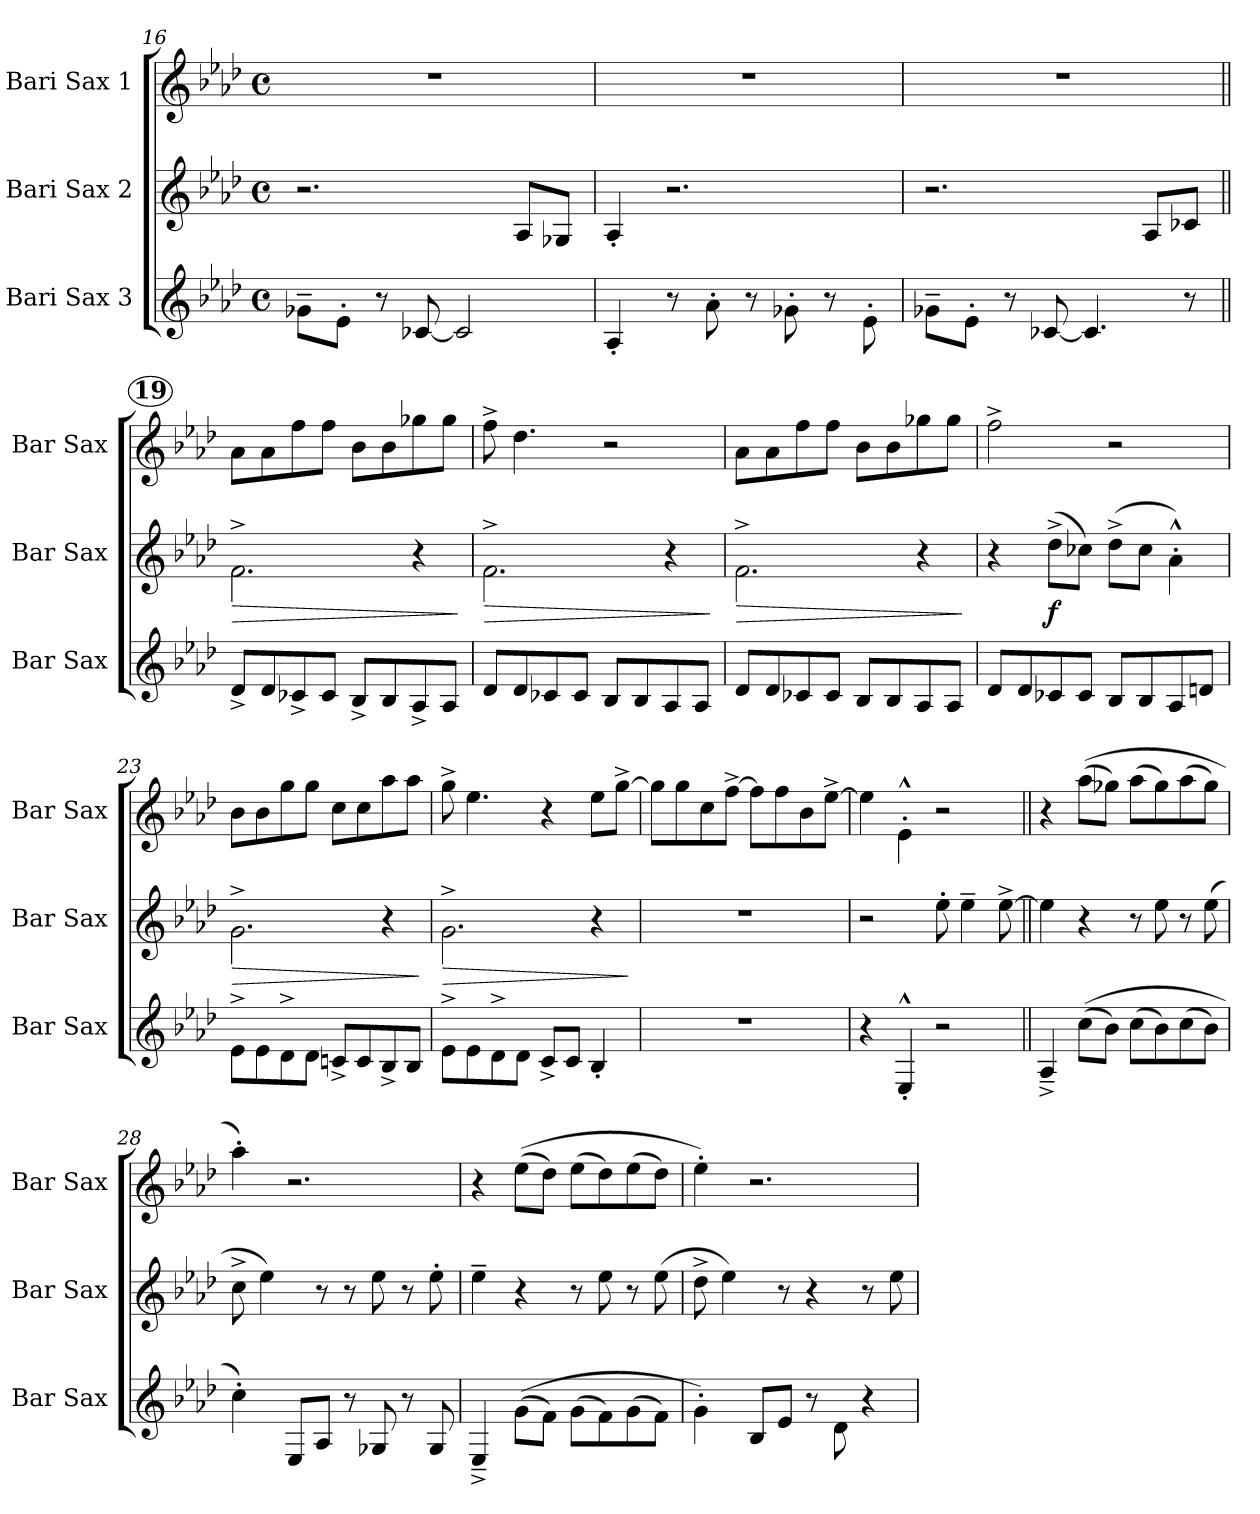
**kern	**kern	**dynam	**kern
*part3	*part2	*part2	*part1
*staff3	*staff2	*staff2	*staff1
*I"Bari Sax 3	*I"Bari Sax 2	*	*I"Bari Sax 1
*I'Bar Sax	*I'Bar Sax	*	*I'Bar Sax
*clefG2	*clefG2	*	*clefG2
*ITrd12c21	*ITrd12c21	*	*ITrd12c21
*k[b-e-a-d-]	*k[b-e-a-d-]	*	*k[b-e-a-d-]
*A-:	*A-:	*	*A-:
*M4/4	*M4/4	*	*M4/4
*met(c)	*met(c)	*	*met(c)
=16	=16	=16	=16
8G-X~>\L	2.r	.	1r
8E-'>\J	.	.	.
8r	.	.	.
[8C-X/	.	.	.
2C-/]	.	.	.
.	8AA-/L	.	.
.	8GG-X/J	.	.
=17	=17	=17	=17
4AA-'</	4AA-'</	.	1r
8r	2.r	.	.
8A-'>\	.	.	.
8r	.	.	.
8G-X'>\	.	.	.
8r	.	.	.
8E-'>\	.	.	.
=18	=18	=18	=18
8G-X~>\L	2.r	.	1r
8E-'>\J	.	.	.
8r	.	.	.
[8C-X/	.	.	.
4.C-/]	.	.	.
.	8AA-/L	.	.
8r	8C-X/J	.	.
!!LO:REH:place=s1:a:B:enc=circle:fs=11.2:t=19
=19||	=19||	=19||	=19||
!	!	!LO:HP:b	!
8D-^</L	2.F^>\	>	8A-\L
8D-/	.	.	8A-\
8C-X^</	.	.	8f\
8C-/J	.	.	8f\J
8BB-^</L	.	.	8B-\L
8BB-/	.	.	8B-\
8AA-^</	4r	.	8g-X\
8AA-/J	.	.	8g-\J
.	.	]	.
=20	=20	=20	=20
!	!	!LO:HP:b	!
8D-/L	2.F^>\	>	8f^>\
8D-/	.	.	4.d-\
8C-X/	.	.	.
8C-/J	.	.	.
8BB-/L	.	.	2r
8BB-/	.	.	.
8AA-/	4r	.	.
8AA-/J	.	.	.
.	.	]	.
=21	=21	=21	=21
!	!	!LO:HP:b	!
8D-/L	2.F^>\	>	8A-\L
8D-/	.	.	8A-\
8C-X/	.	.	8f\
8C-/J	.	.	8f\J
8BB-/L	.	.	8B-\L
8BB-/	.	.	8B-\
8AA-/	4r	.	8g-X\
8AA-/J	.	.	8g-\J
.	.	]	.
!!LO:LB:g=z
=22	=22	=22	=22
8D-/L	4r	.	2f^>\
8D-/	.	.	.
!	!	!LO:DY:b	!
8C-X/	(>8d-^>\L	f	.
8C-/J	8c-X\J)	.	.
8BB-/L	(>8d-^>\L	.	2r
8BB-/	8c-\J	.	.
8AA-/	4A-^^>'>\)	.	.
8Dn/J	.	.	.
=23	=23	=23	=23
!	!	!LO:HP:b	!
8E-^>\L	2.G^>\	>	8B-\L
8E-\	.	.	8B-\
8D-^>\	.	.	8g\
8D-\J	.	.	8g\J
8Cn^</L	.	.	8c\L
8C/	.	.	8c\
8BB-^</	4r	.	8a-\
8BB-/J	.	.	8a-\J
.	.	]	.
=24	=24	=24	=24
!	!	!LO:HP:b	!
8E-^>\L	2.G^>\	>	8g^>\
8E-\	.	.	4.e-\
8D-^>\	.	.	.
8D-\J	.	.	.
8C^</L	.	.	4r
8C/J	.	.	.
4BB-'</	4r	.	8e-\L
.	.	.	[8g^>\J
.	.	]	.
=25	=25	=25	=25
1r	1r	.	8g\L]
.	.	.	8g\
.	.	.	8c\
.	.	.	[8f^>\J
.	.	.	8f\L]
.	.	.	8f\
.	.	.	8B-\
.	.	.	[8e-^>\J
=26	=26	=26	=26
4r	2r	.	4e-\]
4EE-^^>'>/	.	.	4E-^^>'>\
2r	8e-'>\	.	2r
.	4e-~>\	.	.
.	[8e-^>\	.	.
=27||	=27||	=27||	=27||
4AA-^<~</	4e-\]	.	4r
(>(>8c\L	4r	.	(>(>8a-\L
8B-\J)	.	.	8g-X\J)
(>8c\L	8r	.	(>8a-\L
8B-\)	8e-\	.	8g-\)
(>8c\	8r	.	(>8a-\
8B-\J)	(>8e-\	.	8g-\J)
=28	=28	=28	=28
4c'>\)	8c^>\	.	4a-'>\)
.	4e-\)	.	.
8EE-/L	.	.	2.r
8AA-/J	8r	.	.
8r	8r	.	.
8GG-X/	8e-\	.	.
8r	8r	.	.
8GG-/	8e-'>\	.	.
!!LO:PB:g=z
=29	=29	=29	=29
4EE-^<~</	4e-~>\	.	4r
(>(>8G\L	4r	.	(>(>8e-\L
8F\J)	.	.	8d-\J)
(>8G\L	8r	.	(>8e-\L
8F\)	8e-\	.	8d-\)
(>8G\	8r	.	(>8e-\
8F\J)	(>8e-\	.	8d-\J)
=30	=30	=30	=30
4G'>\)	8d-^>\	.	4e-'>\)
.	4e-\)	.	.
8BB-/L	.	.	2.r
8E-/J	8r	.	.
8r	4r	.	.
8D-\	.	.	.
4r	8r	.	.
.	8e-\	.	.
=	=	=	=
*-	*-	*-	*-
